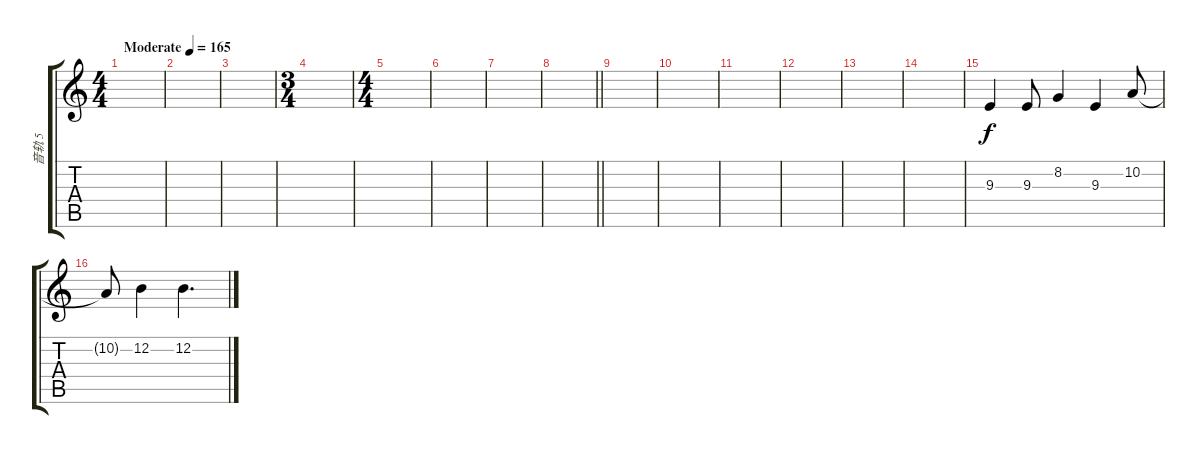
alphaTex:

\track ("音轨 5" "音轨 5") {instrument brasssection}
\staff {score tabs}
\tuning (E4 B3 G3 D3 A2 E2) {hide}
\ts (4 4)
\tempo (165 "Moderate")
\clef g2
\ks c
|
|
|
\ts (3 4)
|
\ts (4 4)
|
|
|
\barLineRight lightlight
|
|
|
|
|
|
|
9.3.4 9.3.8 8.2.4 9.3.4{txt ""} 10.2.8 |
10.2{t}.8 12.2.4 12.2.4{d}
